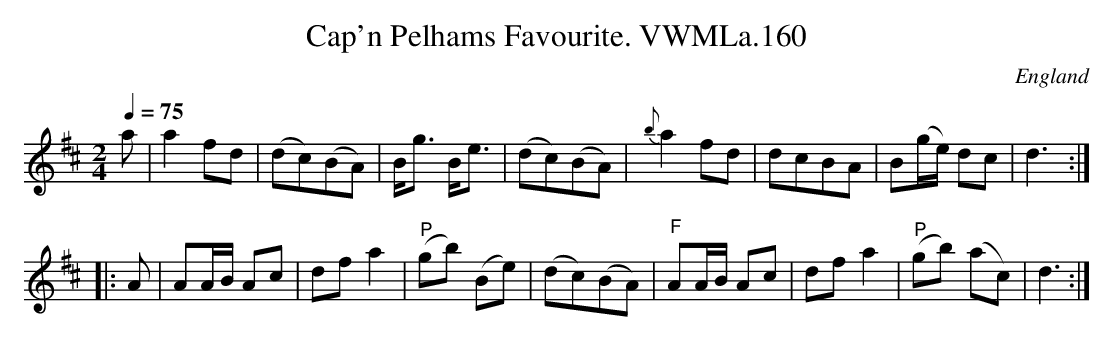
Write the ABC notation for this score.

X:1
T:Cap'n Pelhams Favourite. VWMLa.160
O:England
M:2/4
L:1/8
Q:1/4=75
K:D major
a|a2fd|(dc)(BA)|B<g B<e|(dc)(BA)|\
{b}a2fd|dcBA|B(g/e/) dc|d3:|
|:A|AA/B/ Ac|dfa2|"P"(gb) (Be)|(dc)(BA)|\
"^F"AA/B/ Ac|dfa2|"P"(gb) (ac)|d3:|
